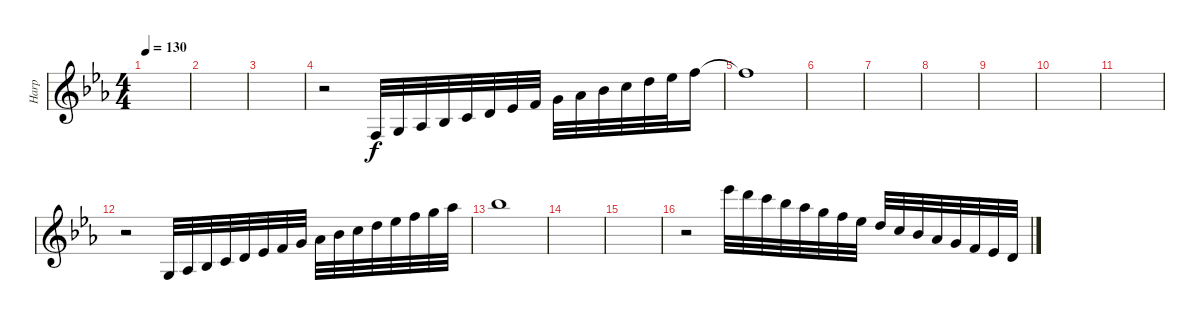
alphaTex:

\track ("Harp" "Harp") {instrument orchestralharp}
\staff {score}
\tuning (E4 B3 G3 D3 A2 E2) {hide}
\ts (4 4)
\tempo 130
\clef g2
\ks cminor
|
|
|
r.2 3.4.32 0.3.32 1.3.32 3.3.32 1.2.32 3.2.32 4.2.32 1.1.32 3.1.32 4.1.32 6.1.32 8.1.32 10.1.32 11.1.32 13.1.16 |
13.1{t}.1 |
|
|
|
|
|
|
r.2 0.3.32 1.3.32 3.3.32 1.2.32 3.2.32 4.2.32 1.1.32 3.1.32 4.1.32 6.1.32 8.1.32 10.1.32 16.2.32 13.1.32 15.1.32 16.1.32 |
18.1.1 |
|
|
r.2 23.1.32 22.1.32 20.1.32 18.1.32 16.1.32 15.1.32 13.1.32 11.1.32 10.1.32 8.1.32 6.1.32 4.1.32 3.1.32 1.1.32 4.2.32 3.2.32
